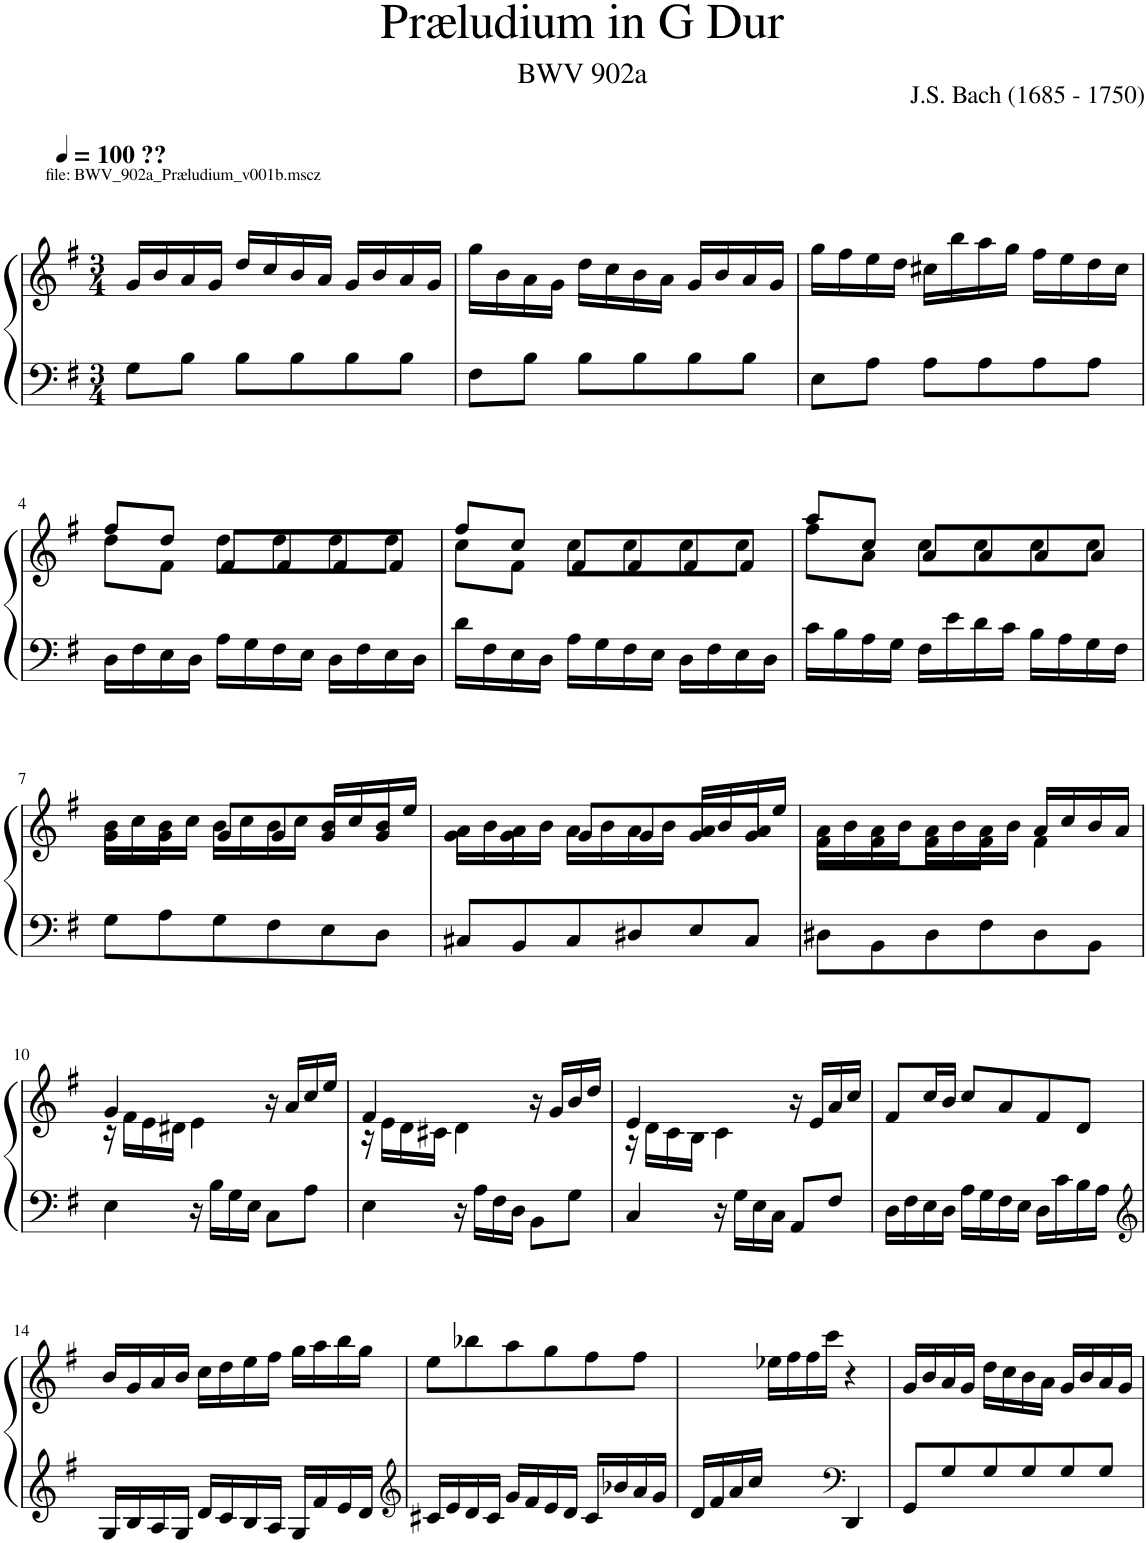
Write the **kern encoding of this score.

**kern	**kern
*part1	*part1
*staff2	*staff1
*I"Piano	*
*I'Pno.	*
*clefF4	*clefG2
*k[f#]	*k[f#]
*M3/4	*M3/4
*MM100	*MM100
=1	=1
!	!LO:TX:a:t=file&colon; BWV_902a_Præludium_v001b.mscz
!	!LO:TX:a:B:t=??
8G\L	16g/LL
.	16b/
8B\J	16a/
.	16g/JJ
8B\L	16dd/LL
.	16cc/
8B\	16b/
.	16a/JJ
8B\	16g/LL
.	16b/
8B\J	16a/
.	16g/JJ
=2	=2
8F#\L	16gg\LL
.	16b\
8B\J	16a\
.	16g\JJ
8B\L	16dd\LL
.	16cc\
8B\	16b\
.	16a\JJ
8B\	16g/LL
.	16b/
8B\J	16a/
.	16g/JJ
=3	=3
8E\L	16gg\LL
.	16ff#\
8A\J	16ee\
.	16dd\JJ
8A\L	16cc#X\LL
.	16bb\
8A\	16aa\
.	16gg\JJ
8A\	16ff#\LL
.	16ee\
8A\J	16dd\
.	16cc#\JJ
!!LO:LB:g=z
=4	=4
*	*^
16D\LL	8dd\L	8ff#/L
16F#\	.	.
16E\	8f#\J	8dd/J
16D\JJ	.	.
16A\LL	8f#/L	8dd\L
16G\	.	.
16F#\	8f#/	8dd\
16E\JJ	.	.
16D\LL	8f#/	8dd\
16F#\	.	.
16E\	8f#/J	8dd\J
16D\JJ	.	.
=5	=5	=5
16d\LL	8cc\L	8ff#/L
16F#\	.	.
16E\	8f#\J	8cc/J
16D\JJ	.	.
16A\LL	8f#/L	8cc\L
16G\	.	.
16F#\	8f#/	8cc\
16E\JJ	.	.
16D\LL	8f#/	8cc\
16F#\	.	.
16E\	8f#/J	8cc\J
16D\JJ	.	.
=6	=6	=6
16c\LL	8ff#\L	8aa/L
16B\	.	.
16A\	8a\J	8cc/J
16G\JJ	.	.
16F#\LL	8a/L	8cc\L
16e\	.	.
16d\	8a/	8cc\
16c\JJ	.	.
16B\LL	8a/	8cc\
16A\	.	.
16G\	8a/J	8cc\J
16F#\JJ	.	.
!!LO:LB:g=z	!!
=7	=7	=7
8G\L	8g\L	16b\LL
.	.	16cc\
8A\	8g\J	16b\
.	.	16cc\JJ
8G\	8g/L	16b\LL
.	.	16cc\
8F#\	8g/	16b\
.	.	16cc\JJ
8E\	8g/	16b/LL
.	.	16cc/
8D\J	8g/J	16b/
.	.	16ee/JJ
=8	=8	=8
8C#X/L	8g\L	16a\LL
.	.	16b\
8BB/	8g\J	16a\
.	.	16b\JJ
8C#/	8g/L	16a\LL
.	.	16b\
8D#X/	8g/	16a\
.	.	16b\JJ
8E/	8g/	16a/LL
.	.	16b/
8C#/J	8g/J	16a/
.	.	16ee/JJ
=9	=9	=9
8D#X\L	8f#\L	16a\LL
.	.	16b\
8BB\	8f#\	16a\
.	.	16b\JJ
8D#\	8f#\	16a\LL
.	.	16b\
8F#\	8f#\J	16a\
.	.	16b\JJ
8D#\	4f#\	16a/LL
.	.	16cc/
8BB\J	.	16b/
.	.	16a/JJ
!!LO:LB:g=z	!!
=10	=10	=10
4E\	4g/	16r
.	.	16f#\LL
.	.	16e\
.	.	16d#X\JJ
16r	4e\	2ryy
16B\LL	.	.
16G\	.	.
16E\JJ	.	.
8C\L	16r	.
.	16a/LL	.
8A\J	16cc/	.
.	16ee/JJ	.
=11	=11	=11
4E\	4f#/	16r
.	.	16e\LL
.	.	16d\
.	.	16c#X\JJ
16r	4d\	2ryy
16A\LL	.	.
16F#\	.	.
16D\JJ	.	.
8BB\L	16r	.
.	16g/LL	.
8G\J	16b/	.
.	16dd/JJ	.
=12	=12	=12
4C/	4e/	16r
.	.	16d\LL
.	.	16c\
.	.	16B\JJ
16r	4c\	2ryy
16G\LL	.	.
16E\	.	.
16C\JJ	.	.
8AA/L	16r	.
.	16e/LL	.
8F#/J	16a/	.
.	16cc/JJ	.
*	*v	*v
=13	=13
16D\LL	8f#/L
16F#\	.
16E\	16cc/L
16D\JJ	16b/JJ
16A\LL	8cc/L
16G\	.
16F#\	8a/
16E\JJ	.
16D\LL	8f#/
16c\	.
16B\	8d/J
16A\JJ	.
!!LO:LB:g=z
=14	=14
*clefG2	*
16G/LL	16b/LL
16B/	16g/
16A/	16a/
16G/JJ	16b/JJ
16d/LL	16cc\LL
16c/	16dd\
16B/	16ee\
16A/JJ	16ff#\JJ
16G/LL	16gg\LL
16f#/	16aa\
16e/	16bb\
16d/JJ	16gg\JJ
=15	=15
*clefG2	*
16c#X/LL	8ee\L
16e/	.
16d/	8bb-X\
16c#/JJ	.
16g/LL	8aa\
16f#/	.
16e/	8gg\
16d/JJ	.
16c#/LL	8ff#\
16b-X/	.
16a/	8ff#\J
16g/JJ	.
=16	=16
16d/LL	4ryy
16f#/	.
16a/	.
16cc/JJ	.
4ryy	16ee-X\LL
.	16ff#\
.	16ff#\
.	16ccc\JJ
*clefF4	*
4DD/	4r
=17	=17
8GG/L	16g/LL
.	16b/
8G/	16a/
.	16g/JJ
8G/	16dd\LL
.	16cc\
8G/	16b\
.	16a\JJ
8G/	16g/LL
.	16b/
8G/J	16a/
.	16g/JJ
=	=
*-	*-
